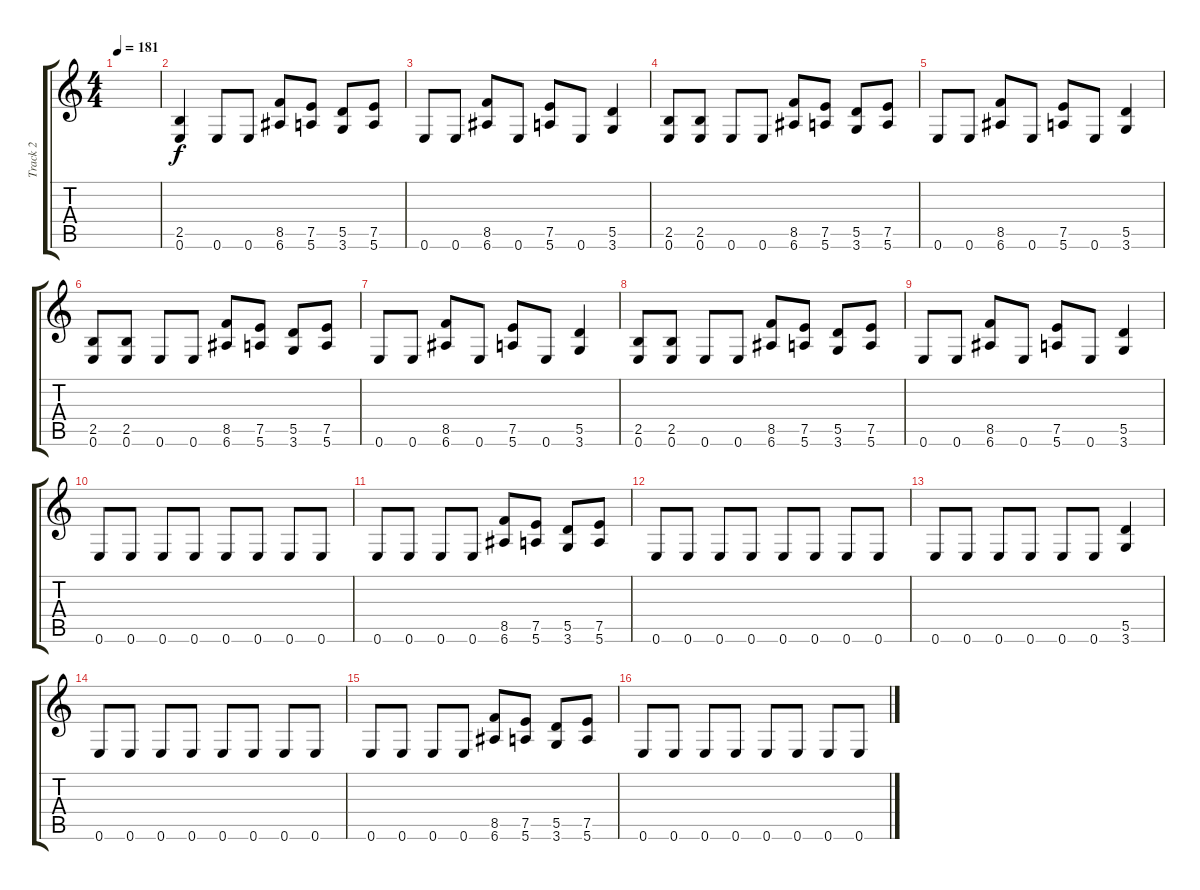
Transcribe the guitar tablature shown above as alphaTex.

\track ("Track 2" "Track 2") {instrument distortionguitar}
\staff {score tabs}
\tuning (E4 B3 G3 D3 A2 E2) {hide}
\ts (4 4)
\tempo 181
\clef g2
\ks c
|
(2.5 0.6).4 0.6.8 0.6.8 (8.5 6.6).8 (7.5 5.6).8 (5.5 3.6).8 (7.5 5.6).8 |
0.6.8 0.6.8 (8.5 6.6).8 0.6.8 (7.5 5.6).8 0.6.8 (5.5 3.6).4 |
(2.5 0.6).8 (2.5 0.6).8 0.6.8 0.6.8 (8.5 6.6).8 (7.5 5.6).8 (5.5 3.6).8 (7.5 5.6).8 |
0.6.8 0.6.8 (8.5 6.6).8 0.6.8 (7.5 5.6).8 0.6.8 (5.5 3.6).4 |
(2.5 0.6).8 (2.5 0.6).8 0.6.8 0.6.8 (8.5 6.6).8 (7.5 5.6).8 (5.5 3.6).8 (7.5 5.6).8 |
0.6.8 0.6.8 (8.5 6.6).8 0.6.8 (7.5 5.6).8 0.6.8 (5.5 3.6).4 |
(2.5 0.6).8 (2.5 0.6).8 0.6.8 0.6.8 (8.5 6.6).8 (7.5 5.6).8 (5.5 3.6).8 (7.5 5.6).8 |
0.6.8 0.6.8 (8.5 6.6).8 0.6.8 (7.5 5.6).8 0.6.8 (5.5 3.6).4 |
0.6.8 0.6.8 0.6.8 0.6.8 0.6.8 0.6.8 0.6.8 0.6.8 |
0.6.8 0.6.8 0.6.8 0.6.8 (8.5 6.6).8 (7.5 5.6).8 (5.5 3.6).8 (7.5 5.6).8 |
0.6.8 0.6.8 0.6.8 0.6.8 0.6.8 0.6.8 0.6.8 0.6.8 |
0.6.8 0.6.8 0.6.8 0.6.8 0.6.8 0.6.8 (5.5 3.6).4 |
0.6.8 0.6.8 0.6.8 0.6.8 0.6.8 0.6.8 0.6.8 0.6.8 |
0.6.8 0.6.8 0.6.8 0.6.8 (8.5 6.6).8 (7.5 5.6).8 (5.5 3.6).8 (7.5 5.6).8 |
0.6.8 0.6.8 0.6.8 0.6.8 0.6.8 0.6.8 0.6.8 0.6.8
